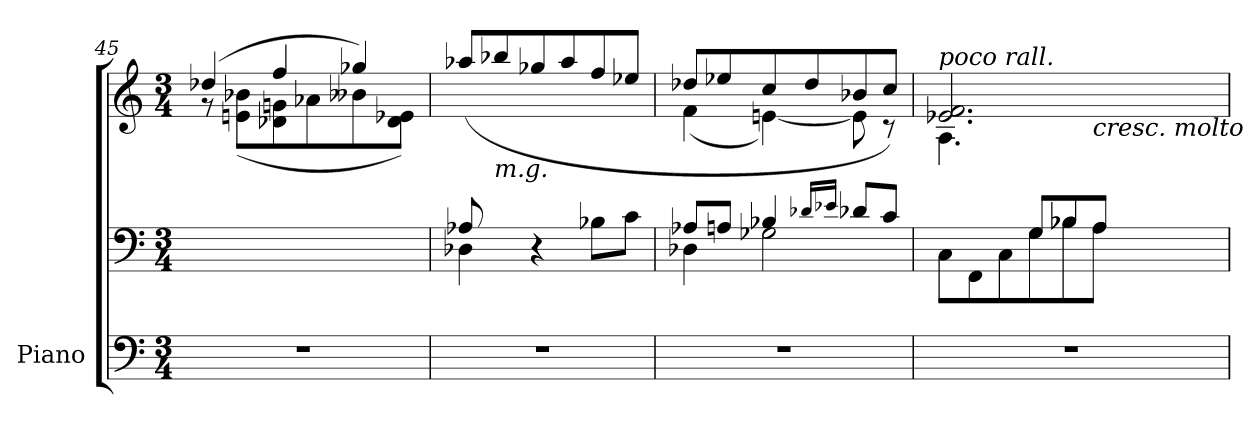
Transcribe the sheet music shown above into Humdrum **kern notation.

**kern	**kern	**kern
*part1	*part1	*part1
*staff3	*staff2	*staff1
*I"Piano	*	*
*I'Pno.	*	*
*clefF4	*clefF4	*clefG2
*k[]	*k[]	*k[]
*M3/4	*M3/4	*M3/4
=45	=45	=45
*	*	*^
2.r	2.ryy	(4dd-X/	8r
.	.	.	(8en\ 8b-X\L
.	.	4ff/	8d-X\ 8gn\
.	.	.	8a-X\
.	.	4gg-X/)	8b--X::\
.	.	.	8d-\ 8e-X\J)
=46	=46	=46	=46
*	*^	*	*
2.r	8A-X/L	4D-X\	(8aa-X/L	8ryy
!	!	!	!LO:TX:b:i:t=m.g.	!
.	2ryy	.	8bb-X/	8g-X\ 8a-X\
.	.	4r	8gg-X/	8b-X\
.	.	.	8aa-/	8cc\
.	.	8B-X\L	8ff/	8a-\
.	8ryy	8c\J	8ee-X/J	8g-\J
=47	=47	=47	=47	=47
2.r	8A-X/L	4D-X\	8dd-X/L	(4f\
.	8An/J	.	8ee-X/	.
.	4B-X/	2G-X\	8cc/	[4en\)
.	.	.	8dd-/	.
.	16qd-X/LL	.	.	.
.	16qe-X/JJ	.	.	.
.	8d-/L	.	8b-X/	8e\]
.	8c/J	.	8cc/J)	8r
=48	=48	=48	=48	=48
*	*	*^	*	*
!	!	!	!	!LO:TX:a:i:t=poco rall.	!
*	*	*	*	*	*^
2.r	4.ryy	2.ryy	8C\L	2.e-X/ 2.f/	4.A\	2ryy
.	.	.	8FF\	.	.	.
.	.	.	8C\	.	.	.
.	8G/L	.	8G\	.	4.ryy	.
.	8B-X/	.	8B-X\	.	.	8ryy
!	!	!	!	!	!	!LO:TX:b:i:t=cresc. molto
.	8A/J	.	8A\J	.	.	8ryy
*	*v	*v	*v	*	*	*
*	*	*v	*v	*v
=	=	=
*-	*-	*-
